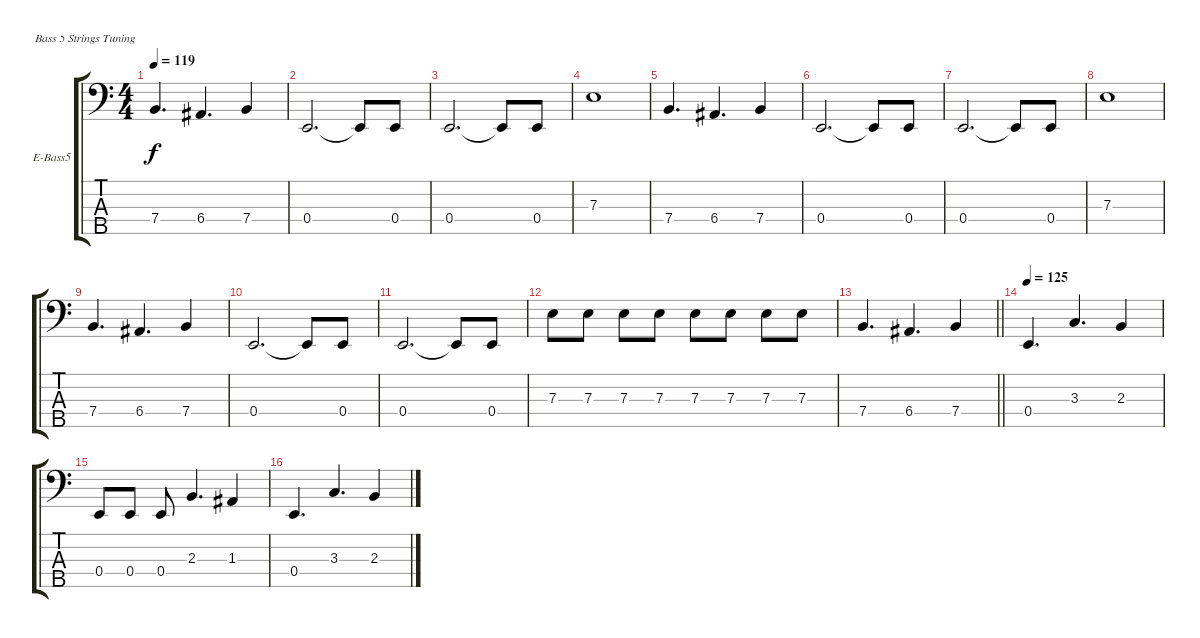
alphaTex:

\bracketExtendMode groupsimilarinstruments
\firstSystemTrackNameOrientation horizontal
\otherSystemsTrackNameOrientation horizontal
\track ("Bass" "E-Bass5") {instrument electricbassfinger}
\staff {score tabs}
\tuning (G2 D2 A1 E1 B0)
\ts (4 4)
\tempo 119
\clef f4
\ks c
7.4.4{d dy f} 6.4.4{d} 7.4.4 |
0.4.2{d} 0.4{t}.8 0.4.8 |
0.4.2{d} 0.4{t}.8 0.4.8 |
7.3.1 |
7.4.4{d} 6.4.4{d} 7.4.4 |
0.4.2{d} 0.4{t}.8 0.4.8 |
0.4.2{d} 0.4{t}.8 0.4.8 |
7.3.1 |
7.4.4{d} 6.4.4{d} 7.4.4 |
0.4.2{d} 0.4{t}.8 0.4.8 |
0.4.2{d} 0.4{t}.8 0.4.8 |
7.3.8 7.3.8 7.3.8 7.3.8 7.3.8 7.3.8 7.3.8 7.3.8 |
\barLineRight lightlight
7.4.4{d} 6.4.4{d} 7.4.4 |
\tempo 125
0.4.4{d} 3.3.4{d} 2.3.4 |
0.4.8 0.4.8 0.4.8 2.3.4{d} 1.3.4 |
0.4.4{d} 3.3.4{d} 2.3.4
